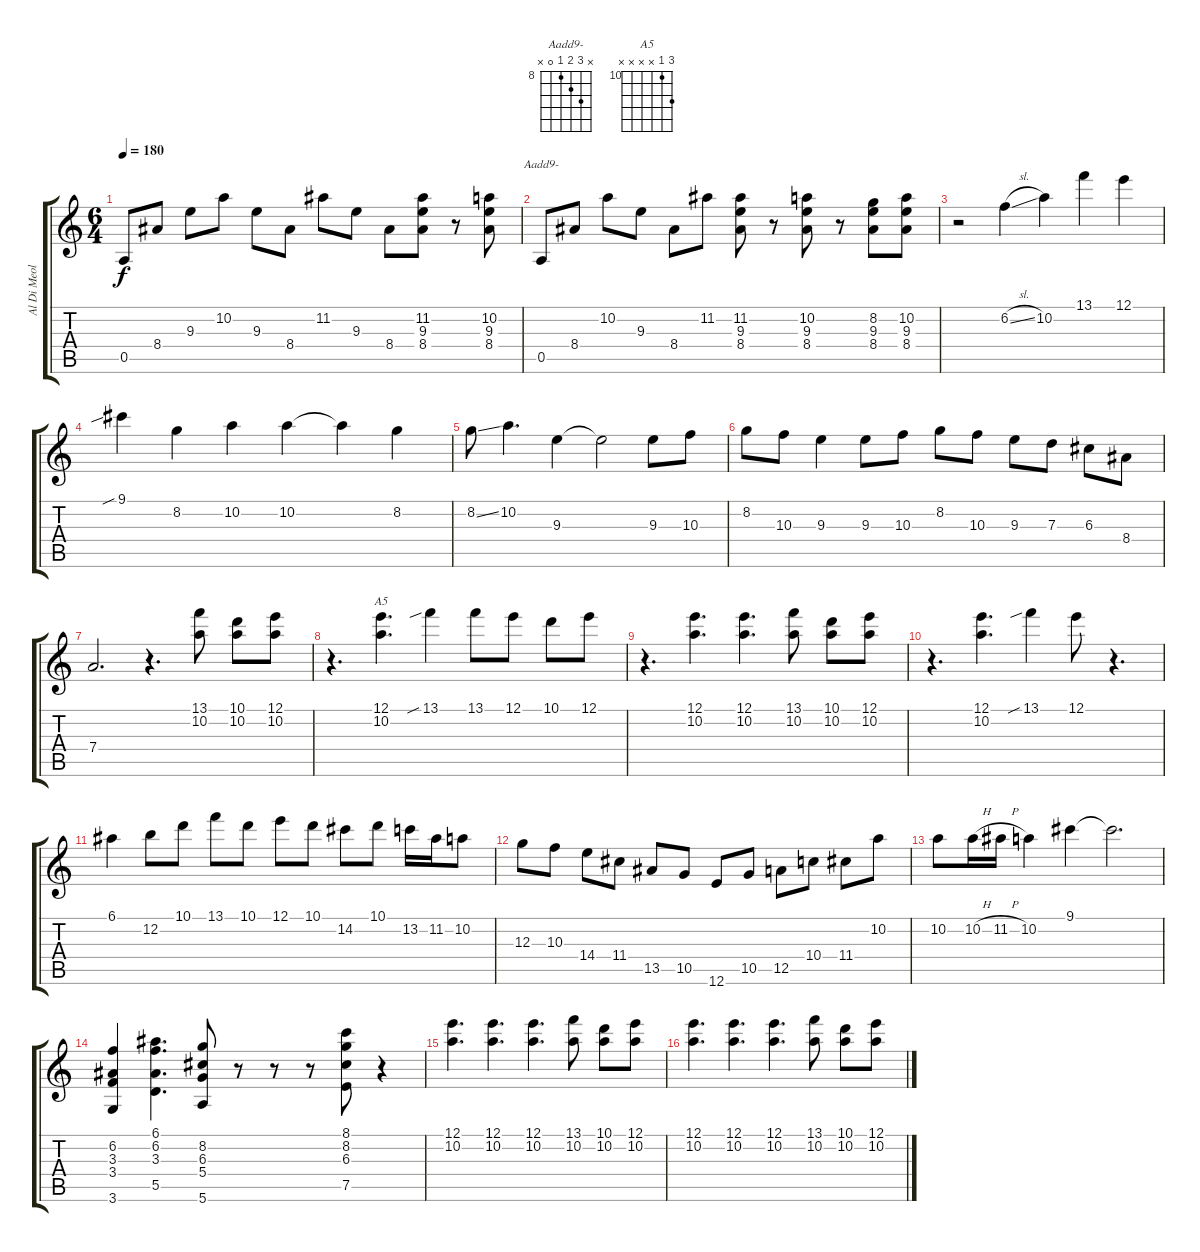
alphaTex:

\track ("Al Di Meola" "Al Di Meol") {instrument acousticguitarsteel}
\staff {score tabs}
\tuning (E4 B3 G3 D3 A2 E2) {hide}
\chord ("Aadd9-" x 10 9 8 0 x) {firstfret 8}
\chord ("A5" 12 10 x x x x) {firstfret 10}
\ts (6 4)
\tempo 180
\clef g2
\ks c
0.5.8{dy f} 8.4.8 9.3.8 10.2.8 9.3.8 8.4.8 11.2.8 9.3.8 8.4.8 (11.2 9.3 8.4).8 r.8 (10.2 9.3 8.4).8 |
0.5.8{ch "Aadd9-"} 8.4.8 10.2.8 9.3.8 8.4.8 11.2.8 (11.2 9.3 8.4).8 r.8 (10.2 9.3 8.4).8 r.8 (8.2 9.3 8.4).8 (10.2 9.3 8.4).8 |
r.2 6.2{sl}.4 10.2.4 13.1.4 12.1.4 |
9.1{sib}.4 8.2.4 10.2.4 10.2.4 10.2{t}.4 8.2.4 |
8.2{ss}.8 10.2.4{d} 9.3.4 9.3{t}.2 9.3.8 10.3.8 |
8.2.8 10.3.8 9.3.4 9.3.8 10.3.8 8.2.8 10.3.8 9.3.8 7.3.8 6.3.8 8.4.8 |
7.4.2{d} r.4{d} (13.1 10.2).8 (10.1 10.2).8 (12.1 10.2).8 |
r.4{d} (12.1 10.2).4{d ch "A5"} 13.1{sib}.4 13.1.8 12.1.8 10.1.8 12.1.8 |
r.4{d} (12.1 10.2).4{d} (12.1 10.2).4{d} (13.1 10.2).8 (10.1 10.2).8 (12.1 10.2).8 |
r.4{d} (12.1 10.2).4{d} 13.1{sib}.4 12.1.8 r.4{d} |
6.1.4 12.2.8 10.1.8 13.1.8 10.1.8 12.1.8 10.1.8 14.2.8 10.1.8 13.2.16 11.2.16 10.2.8 |
12.3.8 10.3.8 14.4.8 11.4.8 13.5.8 10.5.8 12.6.8 10.5.8 12.5.8 10.4.8 11.4.8 10.2.8 |
10.2.8 10.2{h}.16 11.2{h}.16 10.2.4 9.1.4 9.1{t}.2{d} |
(6.2 3.3 3.4 3.6).4 (6.1 6.2 3.3 5.5).4{d} (8.2 6.3 5.4 5.6).8 r.8 r.8 r.8 (8.1 8.2 6.3 7.5).8 r.4 |
(12.1 10.2).4{d} (12.1 10.2).4{d} (12.1 10.2).4{d} (13.1 10.2).8 (10.1 10.2).8 (12.1 10.2).8 |
(12.1 10.2).4{d} (12.1 10.2).4{d} (12.1 10.2).4{d} (13.1 10.2).8 (10.1 10.2).8 (12.1 10.2).8
